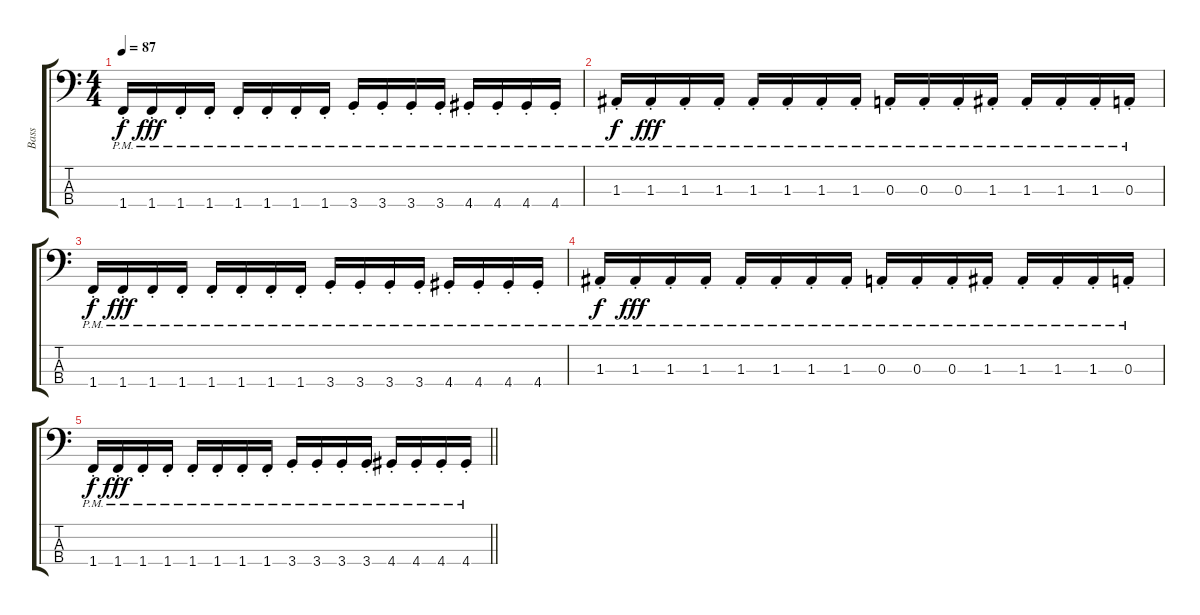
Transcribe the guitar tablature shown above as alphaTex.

\track ("Bass" "Bass") {instrument slapbass1}
\staff {score tabs}
\tuning (G2 D2 A1 E1) {hide}
\ts (4 4)
\tempo 87
\clef f4
\ks c
1.4{pm st}.16{dy f} 1.4{pm st}.16{dy fff} 1.4{pm st}.16 1.4{pm st}.16 1.4{pm st}.16 1.4{pm st}.16 1.4{pm st}.16 1.4{pm st}.16 3.4{pm st}.16 3.4{pm st}.16 3.4{pm st}.16 3.4{pm st}.16 4.4{pm st}.16 4.4{pm st}.16 4.4{pm st}.16 4.4{pm st}.16 |
1.3{pm st}.16{dy f} 1.3{pm st}.16{dy fff} 1.3{pm st}.16 1.3{pm st}.16 1.3{pm st}.16 1.3{pm st}.16 1.3{pm st}.16 1.3{pm st}.16 0.3{pm st}.16 0.3{pm st}.16 0.3{pm st}.16 1.3{pm st}.16 1.3{pm st}.16 1.3{pm st}.16 1.3{pm st}.16 0.3{pm st}.16 |
1.4{pm st}.16{dy f} 1.4{pm st}.16{dy fff} 1.4{pm st}.16 1.4{pm st}.16 1.4{pm st}.16 1.4{pm st}.16 1.4{pm st}.16 1.4{pm st}.16 3.4{pm st}.16 3.4{pm st}.16 3.4{pm st}.16 3.4{pm st}.16 4.4{pm st}.16 4.4{pm st}.16 4.4{pm st}.16 4.4{pm st}.16 |
1.3{pm st}.16{dy f} 1.3{pm st}.16{dy fff} 1.3{pm st}.16 1.3{pm st}.16 1.3{pm st}.16 1.3{pm st}.16 1.3{pm st}.16 1.3{pm st}.16 0.3{pm st}.16 0.3{pm st}.16 0.3{pm st}.16 1.3{pm st}.16 1.3{pm st}.16 1.3{pm st}.16 1.3{pm st}.16 0.3{pm st}.16 |
\barLineRight lightlight
1.4{pm st}.16{dy f} 1.4{pm st}.16{dy fff} 1.4{pm st}.16 1.4{pm st}.16 1.4{pm st}.16 1.4{pm st}.16 1.4{pm st}.16 1.4{pm st}.16 3.4{pm st}.16 3.4{pm st}.16 3.4{pm st}.16 3.4{pm st}.16 4.4{pm st}.16 4.4{pm st}.16 4.4{pm st}.16 4.4{pm st}.16
